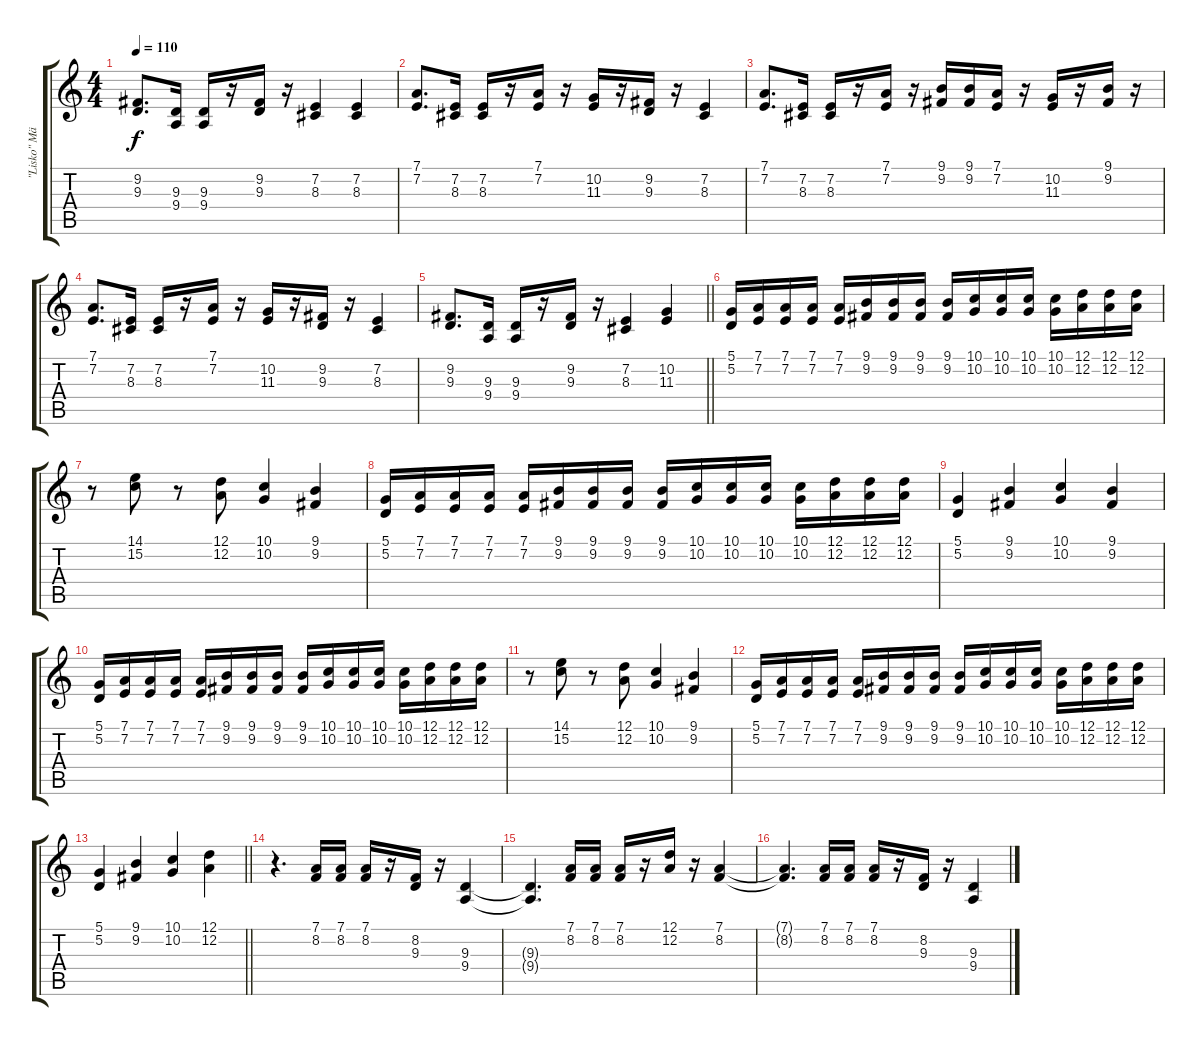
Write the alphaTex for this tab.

\track ("\"Lisko\" Mäkinen" "\"Lisko\" Mä") {instrument accordion}
\staff {score tabs}
\tuning (D4 A3 F3 C3 G2 D2) {hide}
\ts (4 4)
\tempo 110
\clef g2
\ks c
(9.2 9.3).8{d dy f} (9.3 9.4).16 (9.3 9.4).16 r.16 (9.2 9.3).16 r.16 (7.2 8.3).4 (7.2 8.3).4 |
(7.1 7.2).8{d} (7.2 8.3).16 (7.2 8.3).16 r.16 (7.1 7.2).16 r.16 (10.2 11.3).16 r.16 (9.2 9.3).16 r.16 (7.2 8.3).4 |
(7.1 7.2).8{d} (7.2 8.3).16 (7.2 8.3).16 r.16 (7.1 7.2).16 r.16 (9.1 9.2).16 (9.1 9.2).16 (7.1 7.2).16 r.16 (10.2 11.3).16 r.16 (9.1 9.2).16 r.16 |
(7.1 7.2).8{d} (7.2 8.3).16 (7.2 8.3).16 r.16 (7.1 7.2).16 r.16 (10.2 11.3).16 r.16 (9.2 9.3).16 r.16 (7.2 8.3).4 |
\barLineRight lightlight
(9.2 9.3).8{d} (9.3 9.4).16 (9.3 9.4).16 r.16 (9.2 9.3).16 r.16 (7.2 8.3).4 (10.2 11.3).4 |
\section ("" "")
(5.1 5.2).16 (7.1 7.2).16 (7.1 7.2).16 (7.1 7.2).16 (7.1 7.2).16 (9.1 9.2).16 (9.1 9.2).16 (9.1 9.2).16 (9.1 9.2).16 (10.1 10.2).16 (10.1 10.2).16 (10.1 10.2).16 (10.1 10.2).16 (12.1 12.2).16 (12.1 12.2).16 (12.1 12.2).16 |
r.8 (14.1 15.2).8 r.8 (12.1 12.2).8 (10.1 10.2).4 (9.1 9.2).4 |
(5.1 5.2).16 (7.1 7.2).16 (7.1 7.2).16 (7.1 7.2).16 (7.1 7.2).16 (9.1 9.2).16 (9.1 9.2).16 (9.1 9.2).16 (9.1 9.2).16 (10.1 10.2).16 (10.1 10.2).16 (10.1 10.2).16 (10.1 10.2).16 (12.1 12.2).16 (12.1 12.2).16 (12.1 12.2).16 |
(5.1 5.2).4 (9.1 9.2).4 (10.1 10.2).4 (9.1 9.2).4 |
(5.1 5.2).16 (7.1 7.2).16 (7.1 7.2).16 (7.1 7.2).16 (7.1 7.2).16 (9.1 9.2).16 (9.1 9.2).16 (9.1 9.2).16 (9.1 9.2).16 (10.1 10.2).16 (10.1 10.2).16 (10.1 10.2).16 (10.1 10.2).16 (12.1 12.2).16 (12.1 12.2).16 (12.1 12.2).16 |
r.8 (14.1 15.2).8 r.8 (12.1 12.2).8 (10.1 10.2).4 (9.1 9.2).4 |
(5.1 5.2).16 (7.1 7.2).16 (7.1 7.2).16 (7.1 7.2).16 (7.1 7.2).16 (9.1 9.2).16 (9.1 9.2).16 (9.1 9.2).16 (9.1 9.2).16 (10.1 10.2).16 (10.1 10.2).16 (10.1 10.2).16 (10.1 10.2).16 (12.1 12.2).16 (12.1 12.2).16 (12.1 12.2).16 |
\barLineRight lightlight
(5.1 5.2).4 (9.1 9.2).4 (10.1 10.2).4 (12.1 12.2).4 |
\section ("" "")
r.4{d} (7.1 8.2).16 (7.1 8.2).16 (7.1 8.2).16 r.16 (8.2 9.3).16 r.16 (9.3 9.4).4 |
(9.3{t} 9.4{t}).4{d} (7.1 8.2).16 (7.1 8.2).16 (7.1 8.2).16 r.16 (12.1 12.2).16 r.16 (7.1 8.2).4 |
(7.1{t} 8.2{t}).4{d} (7.1 8.2).16 (7.1 8.2).16 (7.1 8.2).16 r.16 (8.2 9.3).16 r.16 (9.3 9.4).4
